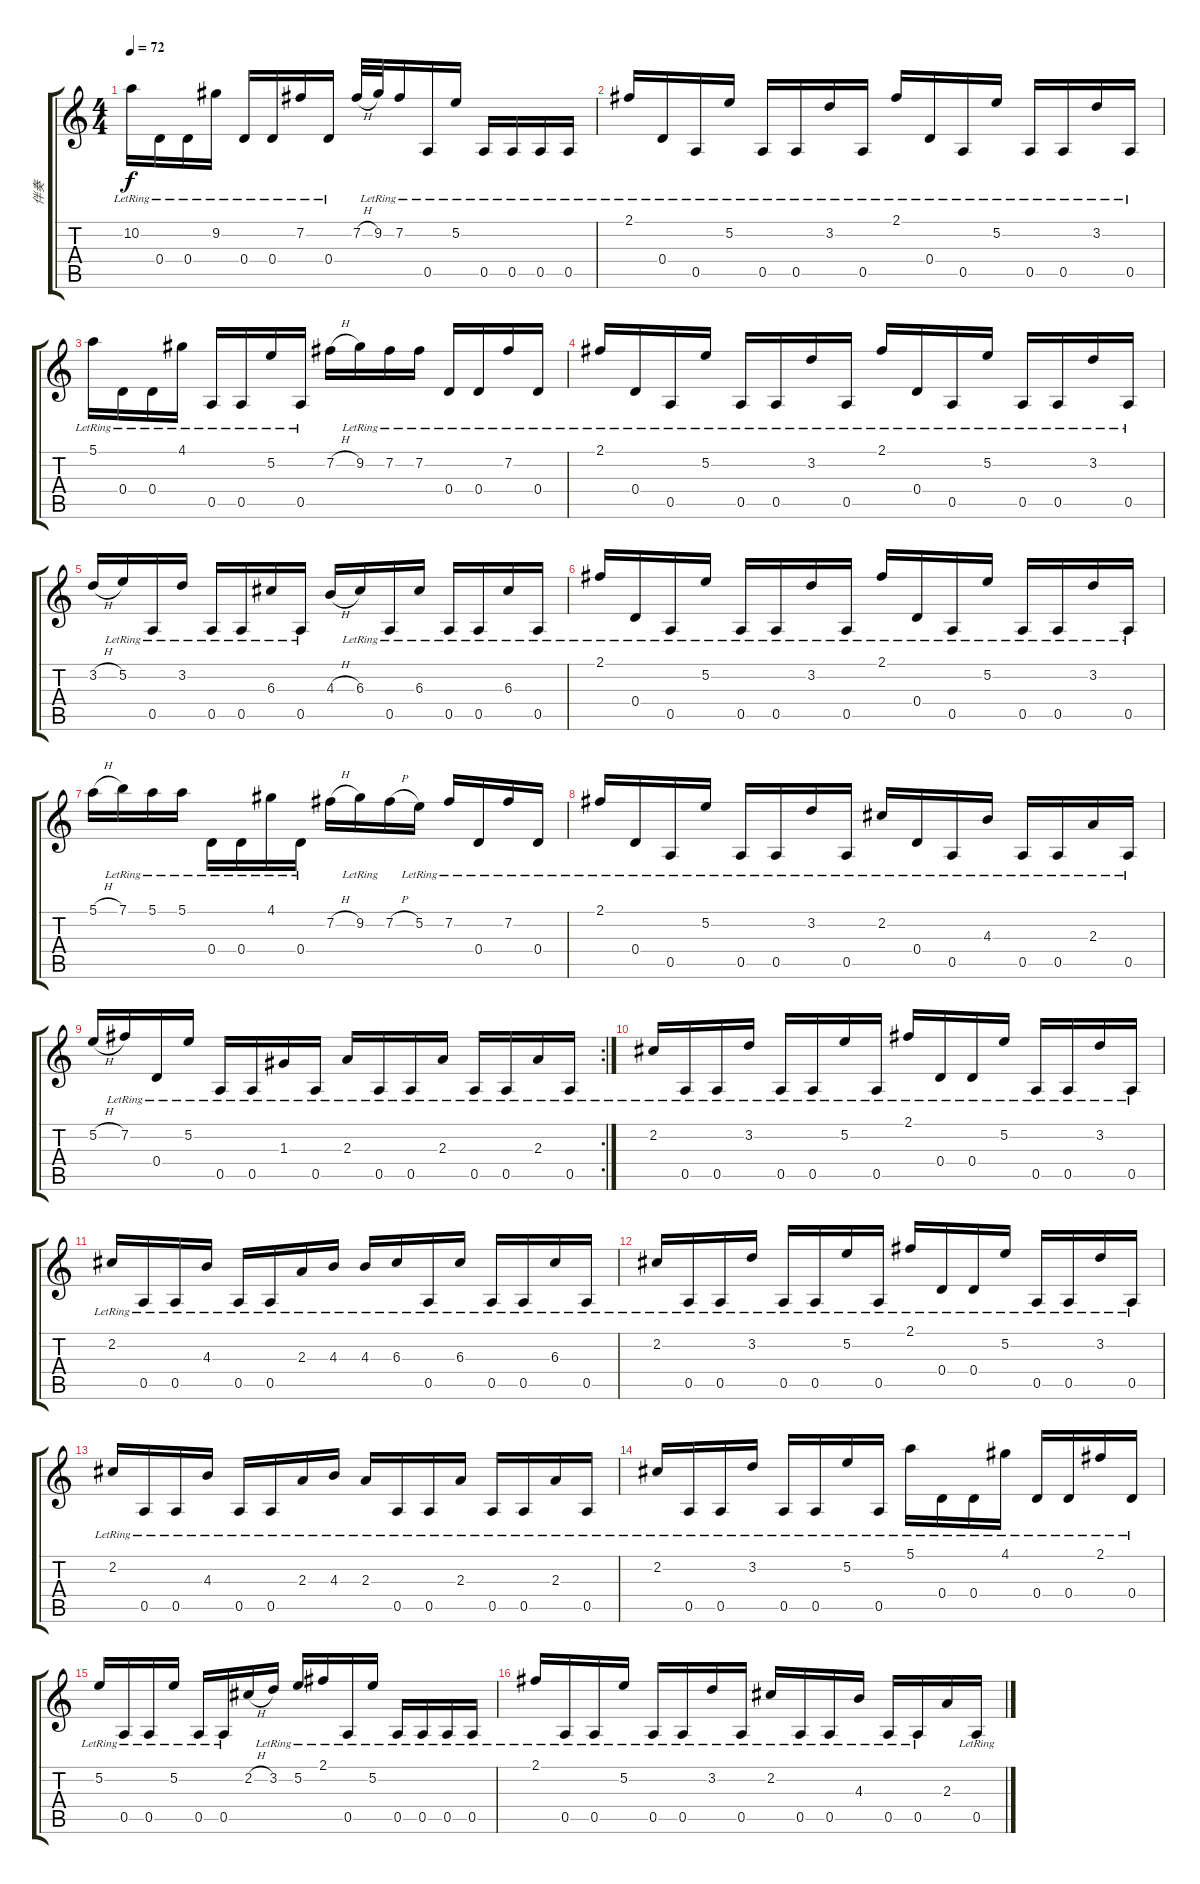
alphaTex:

\track ("伴奏" "伴奏") {instrument acousticguitarnylon}
\staff {score tabs}
\tuning (E4 B3 G3 D3 A2 E2) {hide}
\ts (4 4)
\tempo 72
\clef g2
\ks c
10.2{lr}.16{dy f} 0.4{lr}.16 0.4{lr}.16 9.2{lr}.16 0.4{lr}.16 0.4{lr}.16 7.2{lr}.16 0.4{lr}.16 7.2{h}.32 9.2{lr}.32 7.2{lr}.16 0.5{lr}.16 5.2{lr}.16 0.5{lr}.16 0.5{lr}.16 0.5{lr}.16 0.5{lr}.16 |
2.1{lr}.16 0.4{lr}.16 0.5{lr}.16 5.2{lr}.16 0.5{lr}.16 0.5{lr}.16 3.2{lr}.16 0.5{lr}.16 2.1{lr}.16 0.4{lr}.16 0.5{lr}.16 5.2{lr}.16 0.5{lr}.16 0.5{lr}.16 3.2{lr}.16 0.5{lr}.16 |
5.1{lr}.16 0.4{lr}.16 0.4{lr}.16 4.1{lr}.16 0.5{lr}.16 0.5{lr}.16 5.2{lr}.16 0.5{lr}.16 7.2{h}.16 9.2{lr}.16 7.2{lr}.16 7.2{lr}.16 0.4{lr}.16 0.4{lr}.16 7.2{lr}.16 0.4{lr}.16 |
2.1{lr}.16 0.4{lr}.16 0.5{lr}.16 5.2{lr}.16 0.5{lr}.16 0.5{lr}.16 3.2{lr}.16 0.5{lr}.16 2.1{lr}.16 0.4{lr}.16 0.5{lr}.16 5.2{lr}.16 0.5{lr}.16 0.5{lr}.16 3.2{lr}.16 0.5{lr}.16 |
3.2{h}.16 5.2{lr}.16 0.5{lr}.16 3.2{lr}.16 0.5{lr}.16 0.5{lr}.16 6.3{lr}.16 0.5{lr}.16 4.3{h}.16 6.3{lr}.16 0.5{lr}.16 6.3{lr}.16 0.5{lr}.16 0.5{lr}.16 6.3{lr}.16 0.5{lr}.16 |
2.1{lr}.16 0.4{lr}.16 0.5{lr}.16 5.2{lr}.16 0.5{lr}.16 0.5{lr}.16 3.2{lr}.16 0.5{lr}.16 2.1{lr}.16 0.4{lr}.16 0.5{lr}.16 5.2{lr}.16 0.5{lr}.16 0.5{lr}.16 3.2{lr}.16 0.5{lr}.16 |
5.1{h}.16 7.1{lr}.16 5.1{lr}.16 5.1{lr}.16 0.4{lr}.16 0.4{lr}.16 4.1{lr}.16 0.4{lr}.16 7.2{h}.16 9.2{lr}.16 7.2{h}.16 5.2{lr}.16 7.2{lr}.16 0.4{lr}.16 7.2{lr}.16 0.4{lr}.16 |
2.1{lr}.16 0.4{lr}.16 0.5{lr}.16 5.2{lr}.16 0.5{lr}.16 0.5{lr}.16 3.2{lr}.16 0.5{lr}.16 2.2{lr}.16 0.4{lr}.16 0.5{lr}.16 4.3{lr}.16 0.5{lr}.16 0.5{lr}.16 2.3{lr}.16 0.5{lr}.16 |
\rc 2
5.2{h}.16 7.2{lr}.16 0.4{lr}.16 5.2{lr}.16 0.5{lr}.16 0.5{lr}.16 1.3{lr}.16 0.5{lr}.16 2.3{lr}.16 0.5{lr}.16 0.5{lr}.16 2.3{lr}.16 0.5{lr}.16 0.5{lr}.16 2.3{lr}.16 0.5{lr}.16 |
2.2{lr}.16 0.5{lr}.16 0.5{lr}.16 3.2{lr}.16 0.5{lr}.16 0.5{lr}.16 5.2{lr}.16 0.5{lr}.16 2.1{lr}.16 0.4{lr}.16 0.4{lr}.16 5.2{lr}.16 0.5{lr}.16 0.5{lr}.16 3.2{lr}.16 0.5{lr}.16 |
2.2{lr}.16 0.5{lr}.16 0.5{lr}.16 4.3{lr}.16 0.5{lr}.16 0.5{lr}.16 2.3{lr}.16 4.3{lr}.16 4.3{lr}.16 6.3{lr}.16 0.5{lr}.16 6.3{lr}.16 0.5{lr}.16 0.5{lr}.16 6.3{lr}.16 0.5{lr}.16 |
2.2{lr}.16 0.5{lr}.16 0.5{lr}.16 3.2{lr}.16 0.5{lr}.16 0.5{lr}.16 5.2{lr}.16 0.5{lr}.16 2.1{lr}.16 0.4{lr}.16 0.4{lr}.16 5.2{lr}.16 0.5{lr}.16 0.5{lr}.16 3.2{lr}.16 0.5{lr}.16 |
2.2{lr}.16 0.5{lr}.16 0.5{lr}.16 4.3{lr}.16 0.5{lr}.16 0.5{lr}.16 2.3{lr}.16 4.3{lr}.16 2.3{lr}.16 0.5{lr}.16 0.5{lr}.16 2.3{lr}.16 0.5{lr}.16 0.5{lr}.16 2.3{lr}.16 0.5{lr}.16 |
2.2{lr}.16 0.5{lr}.16 0.5{lr}.16 3.2{lr}.16 0.5{lr}.16 0.5{lr}.16 5.2{lr}.16 0.5{lr}.16 5.1{lr}.16 0.4{lr}.16 0.4{lr}.16 4.1{lr}.16 0.4{lr}.16 0.4{lr}.16 2.1{lr}.16 0.4{lr}.16 |
5.2{lr}.16 0.5{lr}.16 0.5{lr}.16 5.2{lr}.16 0.5{lr}.16 0.5{lr}.16 2.2{h}.16 3.2{lr}.16 5.2{lr}.16 2.1{lr}.16 0.5{lr}.16 5.2{lr}.16 0.5{lr}.16 0.5{lr}.16 0.5{lr}.16 0.5{lr}.16 |
2.1{lr}.16 0.5{lr}.16 0.5{lr}.16 5.2{lr}.16 0.5{lr}.16 0.5{lr}.16 3.2{lr}.16 0.5{lr}.16 2.2{lr}.16 0.5{lr}.16 0.5{lr}.16 4.3{lr}.16 0.5{lr}.16 0.5{lr}.16 2.3.16 0.5{lr}.16
